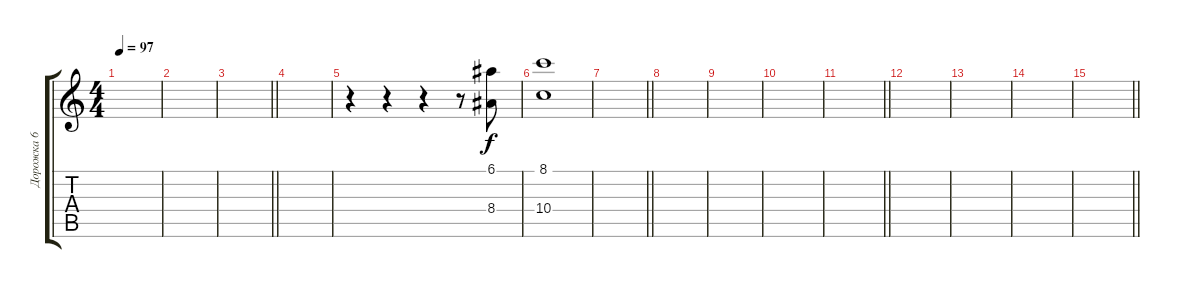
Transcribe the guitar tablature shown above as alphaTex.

\track ("Дорожка 6" "Дорожка 6") {instrument acousticguitarsteel}
\staff {score tabs}
\tuning (E4 B3 G3 D3 A2 E2) {hide}
\ts (4 4)
\tempo 97
\clef g2
\ks c
|
|
\barLineRight lightlight
|
|
r.4 r.4 r.4 r.8 (6.1 8.4).8 |
(8.1 10.4).1 |
\barLineRight lightlight
|
|
|
|
\barLineRight lightlight
|
|
|
|
\barLineRight lightlight
